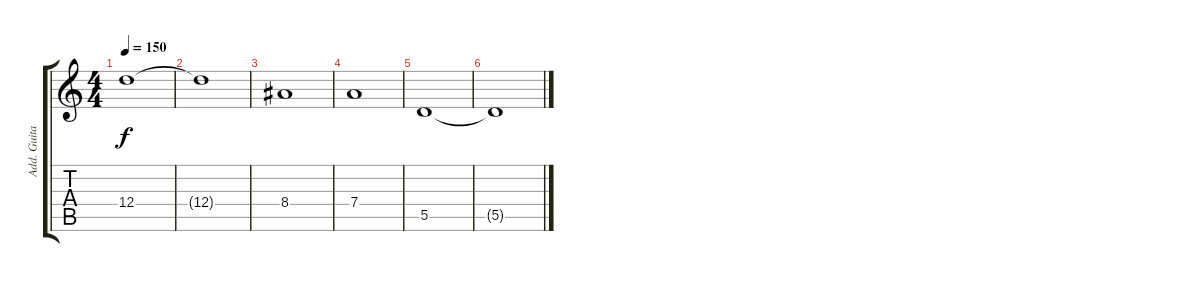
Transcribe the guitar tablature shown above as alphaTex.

\track ("Add. Guitar 2" "Add. Guita") {instrument distortionguitar}
\staff {score tabs}
\tuning (E4 B3 G3 D3 A2 D2) {hide}
\ts (4 4)
\tempo 150
\clef g2
\ks c
12.4.1{dy f} |
12.4{t}.1 |
8.4.1 |
7.4.1 |
5.5.1 |
5.5{t}.1
